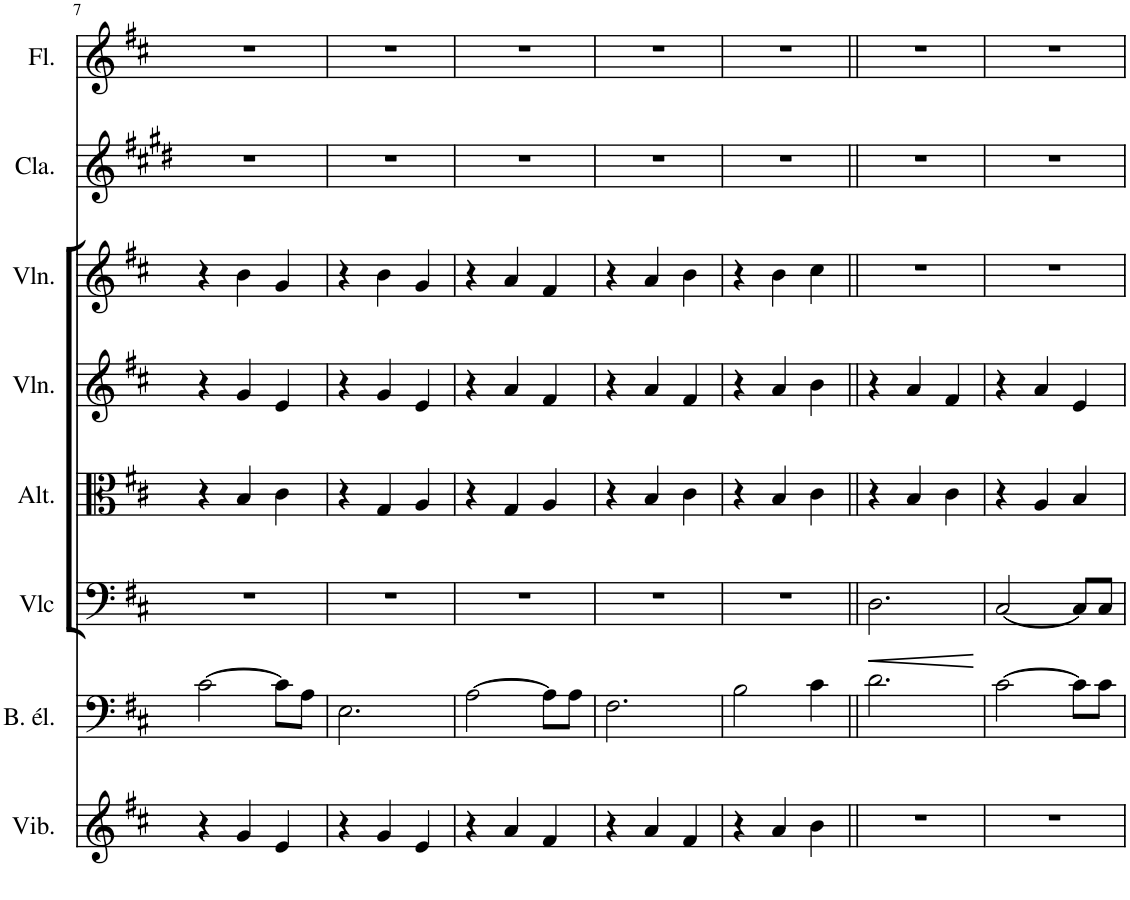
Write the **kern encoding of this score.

**kern	**kern	**kern	**dynam	**kern	**kern	**kern	**kern	**kern
*part8	*part7	*part6	*part6	*part5	*part4	*part3	*part2	*part1
*staff8	*staff7	*staff6	*staff6	*staff5	*staff4	*staff3	*staff2	*staff1
*I"Vibraphone	*I"Basse électrique	*I"Violoncelle	*	*I"Alto	*I"Violon	*I"Violon	*I"Clarinette	*I"Flûte
*I'Vib.	*I'B. él.	*I'Vlc	*	*I'Alt.	*I'Vln.	*I'Vln.	*I'Cla.	*I'Fl.
!!LO:PB:g=z
*clefG2	*clefF4	*clefF4	*	*clefC3	*clefG2	*clefG2	*clefG2	*clefG2
*	*Trd7c12	*	*	*	*	*	*Trd1c2	*
*k[f#c#]	*k[f#c#]	*k[f#c#]	*	*k[f#c#]	*k[f#c#]	*k[f#c#]	*k[f#c#g#d#]	*k[f#c#]
*M3/4	*M3/4	*M3/4	*	*M3/4	*M3/4	*M3/4	*M3/4	*M3/4
=7	=7	=7	=7	=7	=7	=7	=7	=7
4r	[2c#\	2.r	.	4r	4r	4r	2.r	2.r
4g/	.	.	.	4B/	4g/	4b\	.	.
4e/	8c#\L]	.	.	4c#\	4e/	4g/	.	.
.	8A\J	.	.	.	.	.	.	.
=8	=8	=8	=8	=8	=8	=8	=8	=8
4r	2.E\	2.r	.	4r	4r	4r	2.r	2.r
4g/	.	.	.	4G/	4g/	4b\	.	.
4e/	.	.	.	4A/	4e/	4g/	.	.
=9	=9	=9	=9	=9	=9	=9	=9	=9
4r	[2A\	2.r	.	4r	4r	4r	2.r	2.r
4a/	.	.	.	4G/	4a/	4a/	.	.
4f#/	8A\L]	.	.	4A/	4f#/	4f#/	.	.
.	8A\J	.	.	.	.	.	.	.
=10	=10	=10	=10	=10	=10	=10	=10	=10
4r	2.F#\	2.r	.	4r	4r	4r	2.r	2.r
4a/	.	.	.	4B/	4a/	4a/	.	.
4f#/	.	.	.	4c#\	4f#/	4b\	.	.
=11	=11	=11	=11	=11	=11	=11	=11	=11
4r	2B\	2.r	.	4r	4r	4r	2.r	2.r
4a/	.	.	.	4B/	4a/	4b\	.	.
4b\	4c#\	.	.	4c#\	4b\	4cc#\	.	.
=12||	=12||	=12||	=12||	=12||	=12||	=12||	=12||	=12||
!	!	!	!LO:HP:b	!	!	!	!	!
2.r	2.d\	2.D\	<	4r	4r	2.r	2.r	2.r
.	.	.	.	4B/	4a/	.	.	.
.	.	.	.	4c#\	4f#/	.	.	.
.	.	.	[	.	.	.	.	.
=13	=13	=13	=13	=13	=13	=13	=13	=13
2.r	[2c#\	[2C#/	.	4r	4r	2.r	2.r	2.r
.	.	.	.	4A/	4a/	.	.	.
.	8c#\L]	8C#/L]	.	4B/	4e/	.	.	.
.	8c#\J	8C#/J	.	.	.	.	.	.
=	=	=	=	=	=	=	=	=
*-	*-	*-	*-	*-	*-	*-	*-	*-
